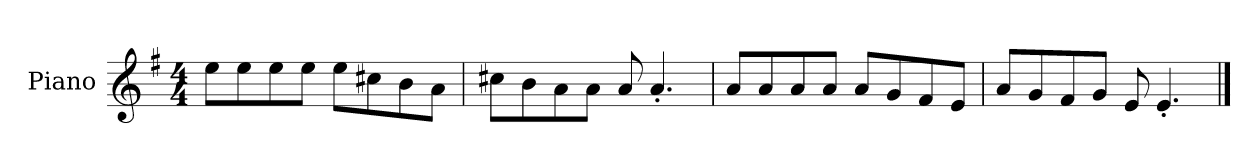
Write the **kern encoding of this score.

**kern
*part1
*staff1
*I"Piano
*I'P-no
*clefG2
*k[f#]
*M4/4
*MM90
=1
8ee\L
8ee\
8ee\
8ee\J
8ee\L
8cc#X\
8b\
8a\J
=2
8cc#X\L
8b\
8a\
8a\J
8a/
4.a'/
=3
8a/L
8a/
8a/
8a/J
8a/L
8g/
8f#/
8e/J
=4
8a/L
8g/
8f#/
8g/J
8e/
4.e'/
==
*-
